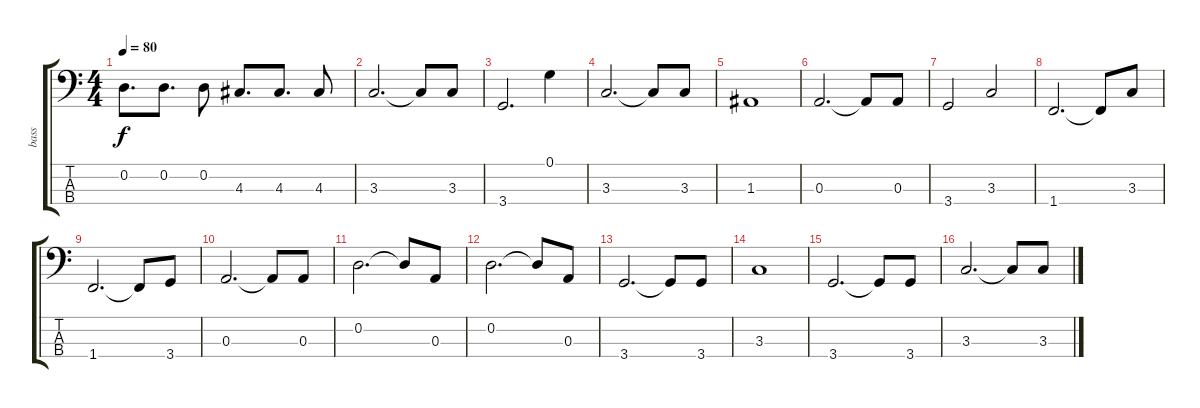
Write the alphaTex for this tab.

\track ("bass" "bass") {instrument fretlessbass}
\staff {score tabs}
\tuning (G2 D2 A1 E1) {hide}
\ts (4 4)
\tempo 80
\clef f4
\ks c
0.2.8{d dy f} 0.2.8{d} 0.2.8 4.3.8{d} 4.3.8{d} 4.3.8 |
3.3.2{d} 3.3{t}.8 3.3.8 |
3.4.2{d} 0.1.4 |
3.3.2{d} 3.3{t}.8 3.3.8 |
1.3.1 |
0.3.2{d} 0.3{t}.8 0.3.8 |
3.4.2 3.3.2 |
1.4.2{d} 1.4{t}.8 3.3.8 |
1.4.2{d} 1.4{t}.8 3.4.8 |
0.3.2{d} 0.3{t}.8 0.3.8 |
0.2.2{d} 0.2{t}.8 0.3.8 |
0.2.2{d} 0.2{t}.8 0.3.8 |
3.4.2{d} 3.4{t}.8 3.4.8 |
3.3.1 |
3.4.2{d} 3.4{t}.8 3.4.8 |
3.3.2{d} 3.3{t}.8 3.3.8
